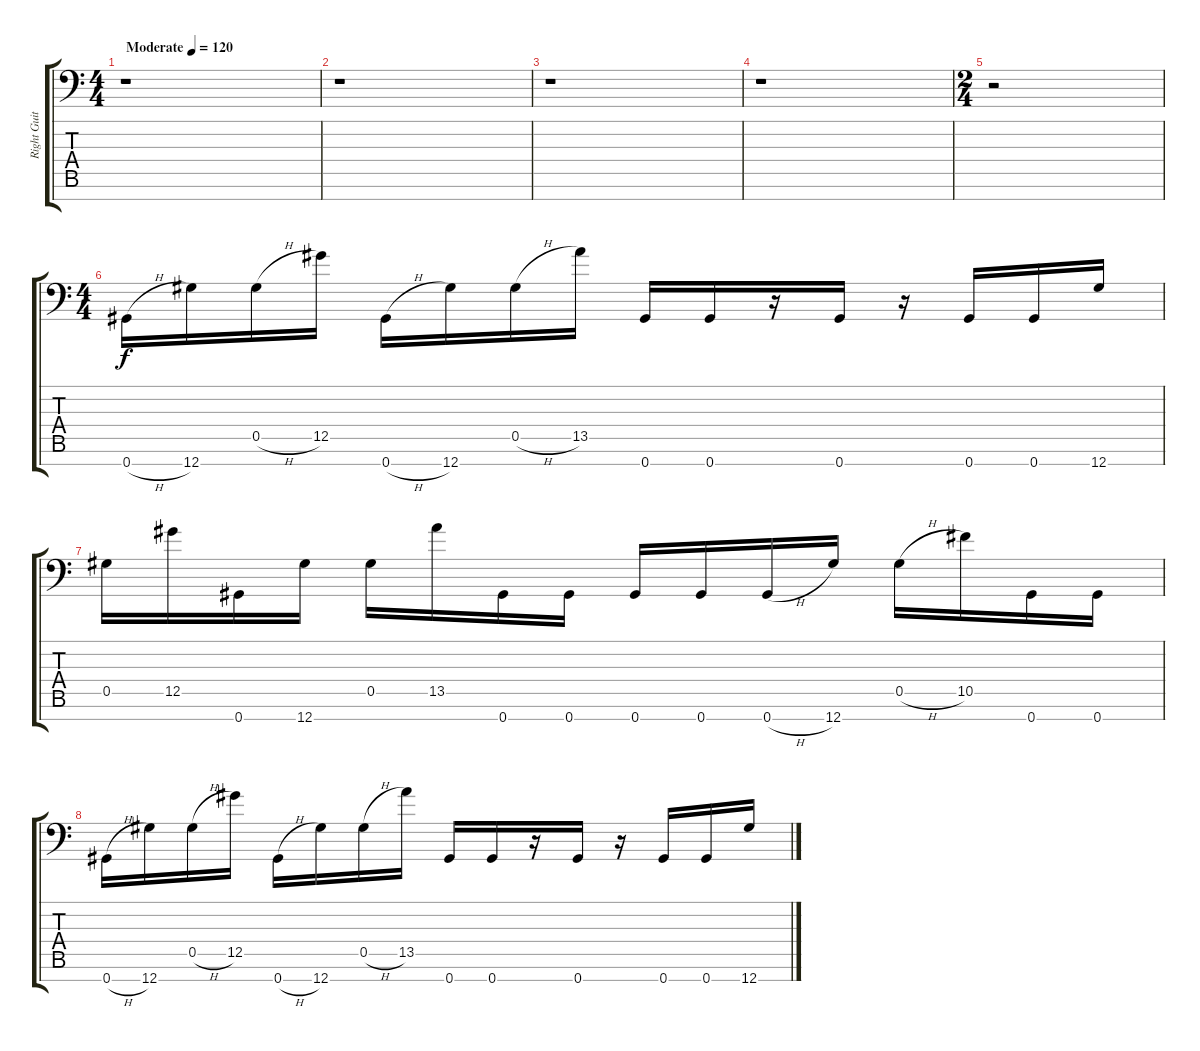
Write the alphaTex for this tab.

\track ("Right Guitar" "Right Guit") {instrument distortionguitar}
\staff {score tabs}
\tuning (Eb4 Bb3 Gb3 Db3 Ab2 Eb2 Ab1) {hide}
\ts (4 4)
\tempo (120 "Moderate")
\clef f4
\ks c
r.1{dy f instrument distortionguitar} |
r.1 |
r.1 |
r.1 |
\ts (2 4)
r.2 |
\ts (4 4)
0.7{h}.16 12.7.16 0.5{h}.16 12.5.16 0.7{h}.16 12.7.16 0.5{h}.16 13.5.16 0.7.16 0.7.16 r.16 0.7.16 r.16 0.7.16 0.7.16 12.7.16 |
0.5.16 12.5.16 0.7.16 12.7.16 0.5.16 13.5.16 0.7.16 0.7.16 0.7.16 0.7.16 0.7{h}.16 12.7.16 0.5{h}.16 10.5.16 0.7.16 0.7.16 |
0.7{h}.16 12.7.16 0.5{h}.16 12.5.16 0.7{h}.16 12.7.16 0.5{h}.16 13.5.16 0.7.16 0.7.16 r.16 0.7.16 r.16 0.7.16 0.7.16 12.7.16
